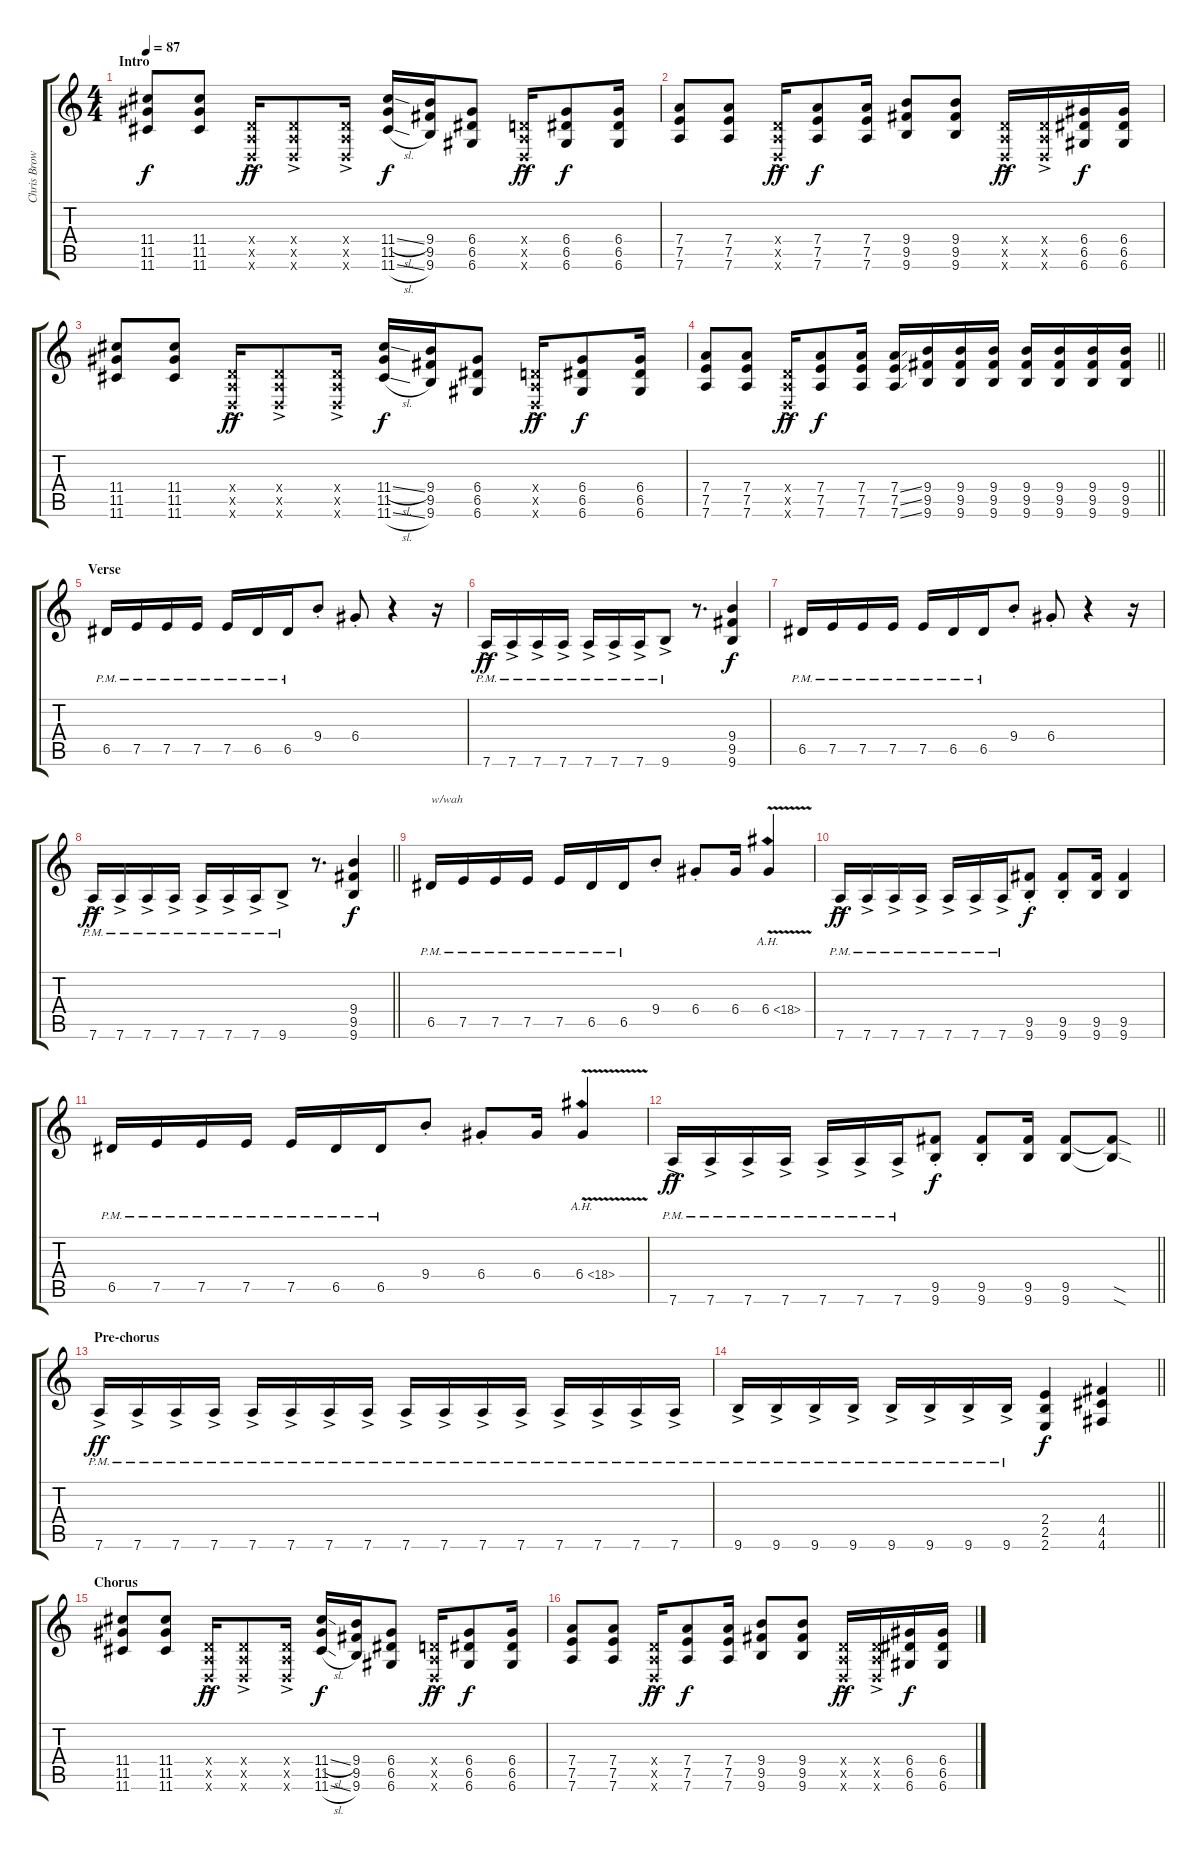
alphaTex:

\track ("Chris Brown (Rhythm Guitar)" "Chris Brow") {instrument distortionguitar}
\staff {score tabs}
\tuning (E4 B3 G3 D3 A2 D2) {hide}
\ts (4 4)
\section ("" "Intro")
\tempo 87
\clef g2
\ks c
(11.4 11.5 11.6).8{dy f instrument distortionguitar} (11.4 11.5 11.6).8 (0.4{ac x} 0.5{ac x} 0.6{ac x}).16{dy ff} (0.4{ac x} 0.5{ac x} 0.6{ac x}).8 (0.4{ac x} 0.5{ac x} 0.6{ac x}).16 (11.4{sl} 11.5 11.6{sl}).16{dy f} (9.4 9.5 9.6).16 (6.4 6.5 6.6).8 (0.4{ac x} 0.5{ac x} 0.6{ac x}).16{dy ff} (6.4 6.5 6.6).8{dy f} (6.4 6.5 6.6).16 |
(7.4 7.5 7.6).8 (7.4 7.5 7.6).8 (0.4{ac x} 0.5{ac x} 0.6{ac x}).16{dy ff} (7.4 7.5 7.6).8{dy f} (7.4 7.5 7.6).16 (9.4 9.5 9.6).8 (9.4 9.5 9.6).8 (0.4{ac x} 0.5{ac x} 0.6{ac x}).16{dy ff} (0.4{ac x} 0.5{ac x} 0.6{ac x}).16 (6.4 6.5 6.6).16{dy f} (6.4 6.5 6.6).16 |
(11.4 11.5 11.6).8 (11.4 11.5 11.6).8 (0.4{ac x} 0.5{ac x} 0.6{ac x}).16{dy ff} (0.4{ac x} 0.5{ac x} 0.6{ac x}).8 (0.4{ac x} 0.5{ac x} 0.6{ac x}).16 (11.4{sl} 11.5 11.6{sl}).16{dy f} (9.4 9.5 9.6).16 (6.4 6.5 6.6).8 (0.4{ac x} 0.5{ac x} 0.6{ac x}).16{dy ff} (6.4 6.5 6.6).8{dy f} (6.4 6.5 6.6).16 |
\barLineRight lightlight
(7.4 7.5 7.6).8 (7.4 7.5 7.6).8 (0.4{ac x} 0.5{ac x} 0.6{ac x}).16{dy ff} (7.4 7.5 7.6).8{dy f} (7.4 7.5 7.6).16 (7.4{ss} 7.5{ss} 7.6{ss}).16 (9.4 9.5 9.6).16 (9.4 9.5 9.6).16 (9.4 9.5 9.6).16 (9.4 9.5 9.6).16 (9.4 9.5 9.6).16 (9.4 9.5 9.6).16 (9.4 9.5 9.6).16 |
\section ("" "Verse")
6.5{pm}.16 7.5{pm}.16 7.5{pm}.16 7.5{pm}.16 7.5{pm}.16 6.5{pm}.16 6.5{pm}.16 9.4{st}.8 6.4{st}.8 r.4 r.16 |
7.6{ac pm}.16{dy ff} 7.6{ac pm}.16 7.6{ac pm}.16 7.6{ac pm}.16 7.6{ac pm}.16 7.6{ac pm}.16 7.6{ac pm}.16 9.6{ac pm}.8 r.8{d} (9.4 9.5 9.6).4{dy f} |
6.5{pm}.16 7.5{pm}.16 7.5{pm}.16 7.5{pm}.16 7.5{pm}.16 6.5{pm}.16 6.5{pm}.16 9.4{st}.8 6.4{st}.8 r.4 r.16 |
\barLineRight lightlight
7.6{ac pm}.16{dy ff} 7.6{ac pm}.16 7.6{ac pm}.16 7.6{ac pm}.16 7.6{ac pm}.16 7.6{ac pm}.16 7.6{ac pm}.16 9.6{ac pm}.8 r.8{d} (9.4 9.5 9.6).4{dy f} |
6.5{pm}.16{txt "w/wah"} 7.5{pm}.16 7.5{pm}.16 7.5{pm}.16 7.5{pm}.16 6.5{pm}.16 6.5{pm}.16 9.4{st}.8 6.4{st}.8 6.4.16 6.4{ah 12 v}.4 |
7.6{ac pm}.16{dy ff} 7.6{ac pm}.16 7.6{ac pm}.16 7.6{ac pm}.16 7.6{ac pm}.16 7.6{ac pm}.16 7.6{ac pm}.16 (9.5{st} 9.6{st}).8{dy f} (9.5{st} 9.6{st}).8 (9.5 9.6).16 (9.5 9.6).4 |
6.5{pm}.16 7.5{pm}.16 7.5{pm}.16 7.5{pm}.16 7.5{pm}.16 6.5{pm}.16 6.5{pm}.16 9.4{st}.8 6.4{st}.8 6.4.16 6.4{ah 12 v}.4 |
\barLineRight lightlight
7.6{ac pm}.16{dy ff} 7.6{ac pm}.16 7.6{ac pm}.16 7.6{ac pm}.16 7.6{ac pm}.16 7.6{ac pm}.16 7.6{ac pm}.16 (9.5{st} 9.6{st}).8{dy f} (9.5{st} 9.6{st}).8 (9.5 9.6).16 (9.5 9.6).8 (9.5{sod t} 9.6{sod t}).8 |
\section ("" "Pre-chorus")
7.6{ac pm}.16{dy ff} 7.6{ac pm}.16 7.6{ac pm}.16 7.6{ac pm}.16 7.6{ac pm}.16 7.6{ac pm}.16 7.6{ac pm}.16 7.6{ac pm}.16 7.6{ac pm}.16 7.6{ac pm}.16 7.6{ac pm}.16 7.6{ac pm}.16 7.6{ac pm}.16 7.6{ac pm}.16 7.6{ac pm}.16 7.6{ac pm}.16 |
\barLineRight lightlight
9.6{ac pm}.16 9.6{ac pm}.16 9.6{ac pm}.16 9.6{ac pm}.16 9.6{ac pm}.16 9.6{ac pm}.16 9.6{ac pm}.16 9.6{ac pm}.16 (2.4 2.5 2.6).4{dy f} (4.4 4.5 4.6).4 |
\section ("" "Chorus")
(11.4 11.5 11.6).8 (11.4 11.5 11.6).8 (0.4{ac x} 0.5{ac x} 0.6{ac x}).16{dy ff} (0.4{ac x} 0.5{ac x} 0.6{ac x}).8 (0.4{ac x} 0.5{ac x} 0.6{ac x}).16 (11.4{sl} 11.5 11.6{sl}).16{dy f} (9.4 9.5 9.6).16 (6.4 6.5 6.6).8 (0.4{ac x} 0.5{ac x} 0.6{ac x}).16{dy ff} (6.4 6.5 6.6).8{dy f} (6.4 6.5 6.6).16 |
(7.4 7.5 7.6).8 (7.4 7.5 7.6).8 (0.4{ac x} 0.5{ac x} 0.6{ac x}).16{dy ff} (7.4 7.5 7.6).8{dy f} (7.4 7.5 7.6).16 (9.4 9.5 9.6).8 (9.4 9.5 9.6).8 (0.4{ac x} 0.5{ac x} 0.6{ac x}).16{dy ff} (0.4{ac x} 0.5{ac x} 0.6{ac x}).16 (6.4 6.5 6.6).16{dy f} (6.4 6.5 6.6).16
